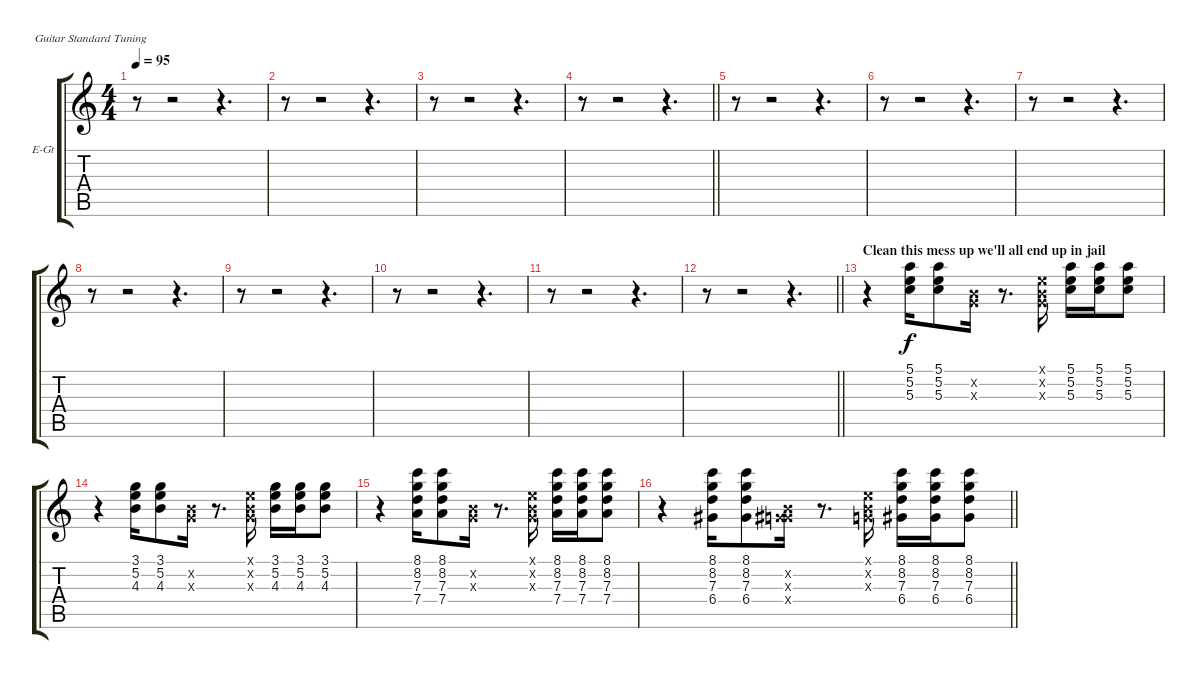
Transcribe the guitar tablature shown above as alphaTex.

\bracketExtendMode groupsimilarinstruments
\firstSystemTrackNameOrientation horizontal
\otherSystemsTrackNameOrientation horizontal
\track ("Rhythm Guitar" "E-Gt") {instrument electricguitarjazz}
\staff {score tabs}
\tuning (E4 B3 G3 D3 A2 E2)
\ts (4 4)
\tempo 95
\clef g2
\ks c
r.8{dy f} r.2 r.4{d} |
r.8 r.2 r.4{d} |
r.8 r.2 r.4{d} |
\barLineRight lightlight
r.8 r.2 r.4{d} |
r.8 r.2 r.4{d} |
r.8 r.2 r.4{d} |
r.8 r.2 r.4{d} |
r.8 r.2 r.4{d} |
r.8 r.2 r.4{d} |
r.8 r.2 r.4{d} |
r.8 r.2 r.4{d} |
\barLineRight lightlight
r.8 r.2 r.4{d} |
\section ("" "Clean this mess up we'll all end up in jail")
r.4 (5.1 5.2 5.3).16 (5.1 5.2 5.3).8 (0.2{x} 0.3{x}).16 r.8{d} (0.1{x} 0.2{x} 0.3{x}).16 (5.1 5.2 5.3).16 (5.1 5.2 5.3).16 (5.1 5.2 5.3).8 |
r.4 (3.1 5.2 4.3).16 (3.1 5.2 4.3).8 (0.2{x} 0.3{x}).16 r.8{d} (0.1{x} 0.2{x} 0.3{x}).16 (3.1 5.2 4.3).16 (3.1 5.2 4.3).16 (3.1 5.2 4.3).8 |
r.4 (8.1 8.2 7.3 7.4).16 (8.1 8.2 7.3 7.4).8 (0.2{x} 0.3{x}).16 r.8{d} (0.1{x} 0.2{x} 0.3{x}).16 (8.1 8.2 7.3 7.4).16 (8.1 8.2 7.3 7.4).16 (8.1 8.2 7.3 7.4).8 |
\barLineRight lightlight
r.4 (8.1 8.2 7.3 6.4).16 (8.1 8.2 7.3 6.4).8 (0.2{x} 0.3{x} 6.4{x}).16 r.8{d} (0.1{x} 0.2{x} 0.3{x}).16 (8.1 8.2 7.3 6.4).16 (8.1 8.2 7.3 6.4).16 (8.1 8.2 7.3 6.4).8
